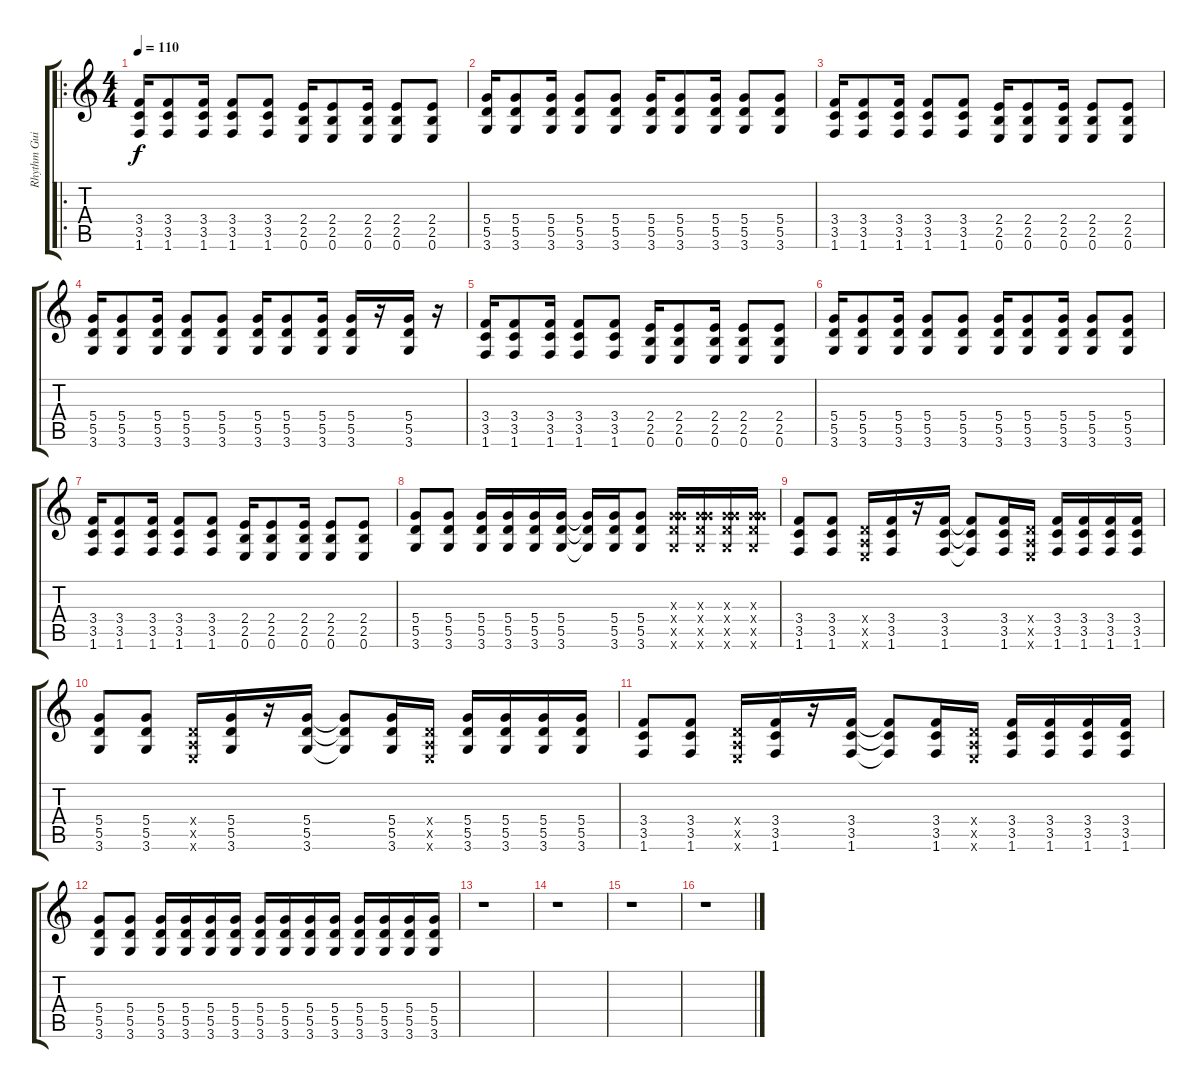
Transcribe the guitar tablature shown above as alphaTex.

\track ("Rhythm Guitar (Right)" "Rhythm Gui") {instrument overdrivenguitar}
\staff {score tabs}
\tuning (E4 B3 G3 D3 A2 E2) {hide}
\ro
\ts (4 4)
\tempo 110
\clef g2
\ks c
(3.4 3.5 1.6).16{dy f} (3.4 3.5 1.6).8 (3.4 3.5 1.6).16 (3.4 3.5 1.6).8 (3.4 3.5 1.6).8 (2.4 2.5 0.6).16 (2.4 2.5 0.6).8 (2.4 2.5 0.6).16 (2.4 2.5 0.6).8 (2.4 2.5 0.6).8 |
(5.4 5.5 3.6).16 (5.4 5.5 3.6).8 (5.4 5.5 3.6).16 (5.4 5.5 3.6).8 (5.4 5.5 3.6).8 (5.4 5.5 3.6).16 (5.4 5.5 3.6).8 (5.4 5.5 3.6).16 (5.4 5.5 3.6).8 (5.4 5.5 3.6).8 |
(3.4 3.5 1.6).16 (3.4 3.5 1.6).8 (3.4 3.5 1.6).16 (3.4 3.5 1.6).8 (3.4 3.5 1.6).8 (2.4 2.5 0.6).16 (2.4 2.5 0.6).8 (2.4 2.5 0.6).16 (2.4 2.5 0.6).8 (2.4 2.5 0.6).8 |
(5.4 5.5 3.6).16 (5.4 5.5 3.6).8 (5.4 5.5 3.6).16 (5.4 5.5 3.6).8 (5.4 5.5 3.6).8 (5.4 5.5 3.6).16 (5.4 5.5 3.6).8 (5.4 5.5 3.6).16 (5.4 5.5 3.6).16 r.16 (5.4 5.5 3.6).16 r.16 |
(3.4 3.5 1.6).16 (3.4 3.5 1.6).8 (3.4 3.5 1.6).16 (3.4 3.5 1.6).8 (3.4 3.5 1.6).8 (2.4 2.5 0.6).16 (2.4 2.5 0.6).8 (2.4 2.5 0.6).16 (2.4 2.5 0.6).8 (2.4 2.5 0.6).8 |
(5.4 5.5 3.6).16 (5.4 5.5 3.6).8 (5.4 5.5 3.6).16 (5.4 5.5 3.6).8 (5.4 5.5 3.6).8 (5.4 5.5 3.6).16 (5.4 5.5 3.6).8 (5.4 5.5 3.6).16 (5.4 5.5 3.6).8 (5.4 5.5 3.6).8 |
(3.4 3.5 1.6).16 (3.4 3.5 1.6).8 (3.4 3.5 1.6).16 (3.4 3.5 1.6).8 (3.4 3.5 1.6).8 (2.4 2.5 0.6).16 (2.4 2.5 0.6).8 (2.4 2.5 0.6).16 (2.4 2.5 0.6).8 (2.4 2.5 0.6).8 |
(5.4 5.5 3.6).8 (5.4 5.5 3.6).8 (5.4 5.5 3.6).16 (5.4 5.5 3.6).16 (5.4 5.5 3.6).16 (5.4 5.5 3.6).16 (5.4{t} 5.5{t} 3.6{t}).16 (5.4 5.5 3.6).16 (5.4 5.5 3.6).8 (0.3{x} 5.4{x} 5.5{x} 3.6{x}).16 (0.3{x} 5.4{x} 5.5{x} 3.6{x}).16 (0.3{x} 5.4{x} 5.5{x} 3.6{x}).16 (0.3{x} 5.4{x} 5.5{x} 3.6{x}).16 |
(3.4 3.5 1.6).8 (3.4 3.5 1.6).8 (0.4{x} 0.5{x} 0.6{x}).16 (3.4 3.5 1.6).16 r.16 (3.4 3.5 1.6).16 (3.4{t} 3.5{t} 1.6{t}).8 (3.4 3.5 1.6).16 (0.4{x} 0.5{x} 0.6{x}).16 (3.4 3.5 1.6).16 (3.4 3.5 1.6).16 (3.4 3.5 1.6).16 (3.4 3.5 1.6).16 |
(5.4 5.5 3.6).8 (5.4 5.5 3.6).8 (0.4{x} 0.5{x} 0.6{x}).16 (5.4 5.5 3.6).16 r.16 (5.4 5.5 3.6).16 (5.4{t} 5.5{t} 3.6{t}).8 (5.4 5.5 3.6).16 (0.4{x} 0.5{x} 0.6{x}).16 (5.4 5.5 3.6).16 (5.4 5.5 3.6).16 (5.4 5.5 3.6).16 (5.4 5.5 3.6).16 |
(3.4 3.5 1.6).8 (3.4 3.5 1.6).8 (0.4{x} 0.5{x} 0.6{x}).16 (3.4 3.5 1.6).16 r.16 (3.4 3.5 1.6).16 (3.4{t} 3.5{t} 1.6{t}).8 (3.4 3.5 1.6).16 (0.4{x} 0.5{x} 0.6{x}).16 (3.4 3.5 1.6).16 (3.4 3.5 1.6).16 (3.4 3.5 1.6).16 (3.4 3.5 1.6).16 |
(5.4 5.5 3.6).8 (5.4 5.5 3.6).8 (5.4 5.5 3.6).16 (5.4 5.5 3.6).16 (5.4 5.5 3.6).16 (5.4 5.5 3.6).16 (5.4 5.5 3.6).16 (5.4 5.5 3.6).16 (5.4 5.5 3.6).16 (5.4 5.5 3.6).16 (5.4 5.5 3.6).16 (5.4 5.5 3.6).16 (5.4 5.5 3.6).16 (5.4 5.5 3.6).16 |
r.1 |
r.1 |
r.1 |
r.1
